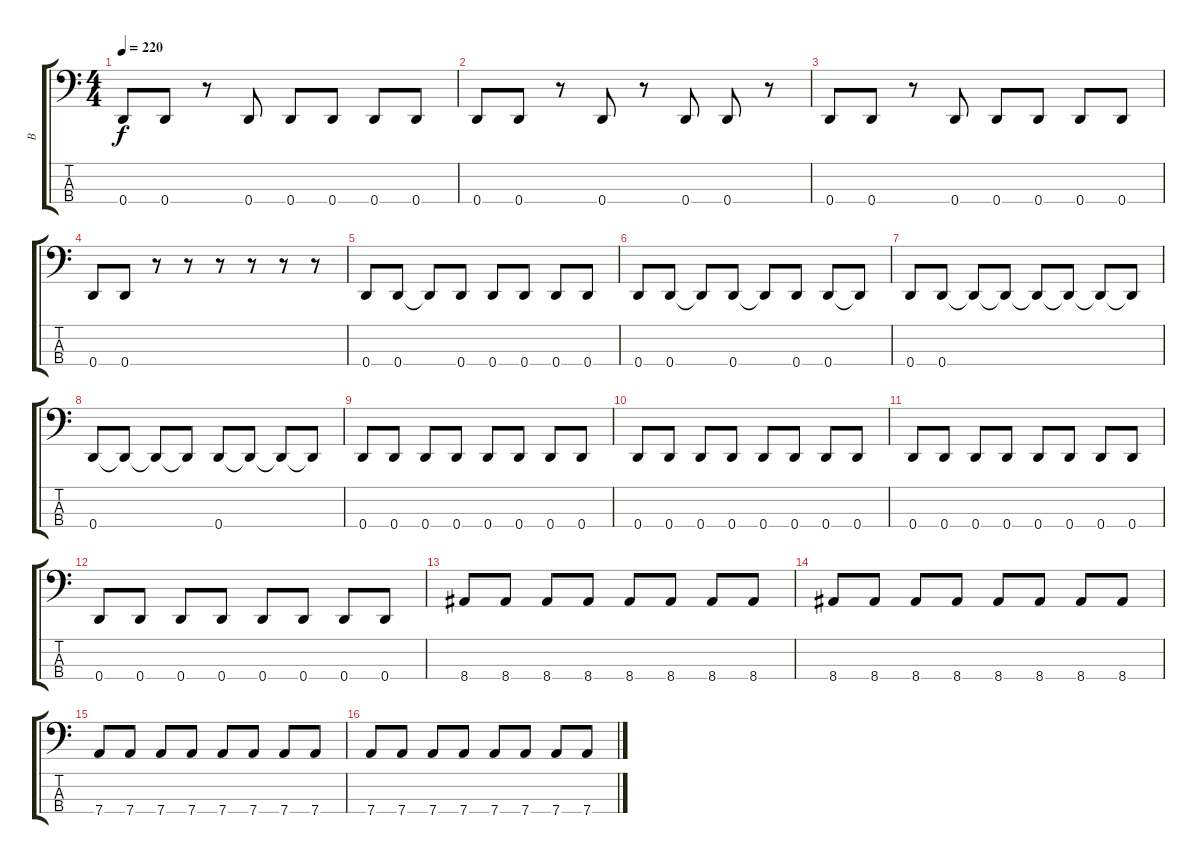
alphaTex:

\track ("B" "B") {instrument electricbassfinger}
\staff {score tabs}
\tuning (G2 D2 A1 D1) {hide}
\ts (4 4)
\tempo 220
\clef f4
\ks c
0.4.8{dy f} 0.4.8 r.8 0.4.8 0.4.8 0.4.8 0.4.8 0.4.8 |
0.4.8 0.4.8 r.8 0.4.8 r.8 0.4.8 0.4.8 r.8 |
0.4.8 0.4.8 r.8 0.4.8 0.4.8 0.4.8 0.4.8 0.4.8 |
0.4.8 0.4.8 r.8 r.8 r.8 r.8 r.8 r.8 |
0.4.8 0.4.8 0.4{t}.8 0.4.8 0.4.8 0.4.8 0.4.8 0.4.8 |
0.4.8 0.4.8 0.4{t}.8 0.4.8 0.4{t}.8 0.4.8 0.4.8 0.4{t}.8 |
0.4.8 0.4.8 0.4{t}.8 0.4{t}.8 0.4{t}.8 0.4{t}.8 0.4{t}.8 0.4{t}.8 |
0.4.8 0.4{t}.8 0.4{t}.8 0.4{t}.8 0.4.8 0.4{t}.8 0.4{t}.8 0.4{t}.8 |
0.4.8 0.4.8 0.4.8 0.4.8 0.4.8 0.4.8 0.4.8 0.4.8 |
0.4.8 0.4.8 0.4.8 0.4.8 0.4.8 0.4.8 0.4.8 0.4.8 |
0.4.8 0.4.8 0.4.8 0.4.8 0.4.8 0.4.8 0.4.8 0.4.8 |
0.4.8 0.4.8 0.4.8 0.4.8 0.4.8 0.4.8 0.4.8 0.4.8 |
8.4.8 8.4.8 8.4.8 8.4.8 8.4.8 8.4.8 8.4.8 8.4.8 |
8.4.8 8.4.8 8.4.8 8.4.8 8.4.8 8.4.8 8.4.8 8.4.8 |
7.4.8 7.4.8 7.4.8 7.4.8 7.4.8 7.4.8 7.4.8 7.4.8 |
7.4.8 7.4.8 7.4.8 7.4.8 7.4.8 7.4.8 7.4.8 7.4.8
